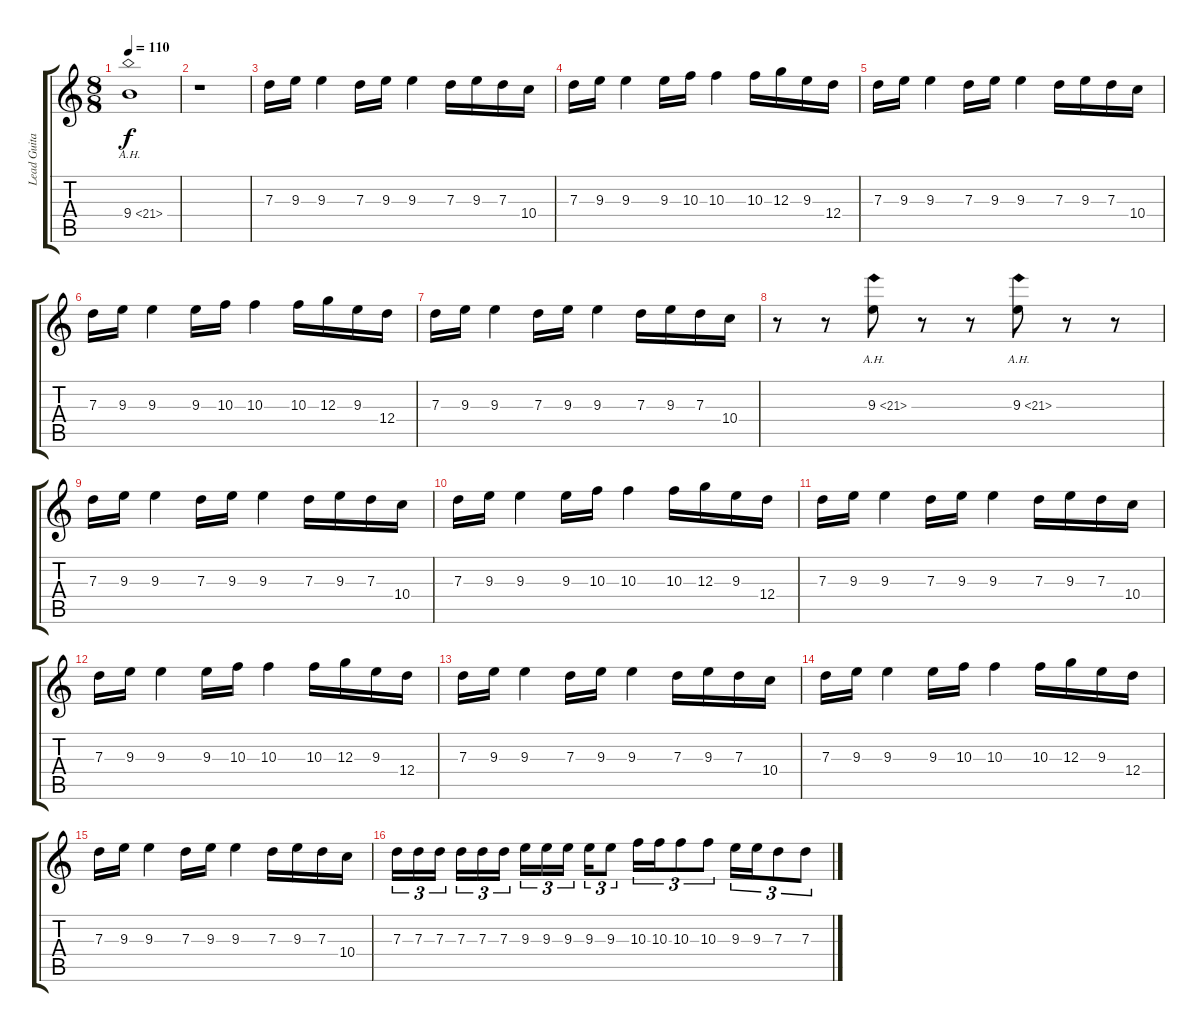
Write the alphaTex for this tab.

\track ("Lead Guitar 1" "Lead Guita") {instrument distortionguitar}
\staff {score tabs}
\tuning (E4 B3 G3 D3 A2 D2) {hide}
\ts (8 8)
\tempo 110
\clef g2
\ks c
9.4{ah 12}.1{dy f} |
r.1 |
7.3.16 9.3.16 9.3.4 7.3.16 9.3.16 9.3.4 7.3.16 9.3.16 7.3.16 10.4.16 |
7.3.16 9.3.16 9.3.4 9.3.16 10.3.16 10.3.4 10.3.16 12.3.16 9.3.16 12.4.16 |
7.3.16 9.3.16 9.3.4 7.3.16 9.3.16 9.3.4 7.3.16 9.3.16 7.3.16 10.4.16 |
7.3.16 9.3.16 9.3.4 9.3.16 10.3.16 10.3.4 10.3.16 12.3.16 9.3.16 12.4.16 |
7.3.16 9.3.16 9.3.4 7.3.16 9.3.16 9.3.4 7.3.16 9.3.16 7.3.16 10.4.16 |
r.8 r.8 9.3{ah 12}.8 r.8 r.8 9.3{ah 12}.8 r.8 r.8 |
7.3.16 9.3.16 9.3.4 7.3.16 9.3.16 9.3.4 7.3.16 9.3.16 7.3.16 10.4.16 |
7.3.16 9.3.16 9.3.4 9.3.16 10.3.16 10.3.4 10.3.16 12.3.16 9.3.16 12.4.16 |
7.3.16 9.3.16 9.3.4 7.3.16 9.3.16 9.3.4 7.3.16 9.3.16 7.3.16 10.4.16 |
7.3.16 9.3.16 9.3.4 9.3.16 10.3.16 10.3.4 10.3.16 12.3.16 9.3.16 12.4.16 |
7.3.16 9.3.16 9.3.4 7.3.16 9.3.16 9.3.4 7.3.16 9.3.16 7.3.16 10.4.16 |
7.3.16 9.3.16 9.3.4 9.3.16 10.3.16 10.3.4 10.3.16 12.3.16 9.3.16 12.4.16 |
7.3.16 9.3.16 9.3.4 7.3.16 9.3.16 9.3.4 7.3.16 9.3.16 7.3.16 10.4.16 |
7.3.16{tu (3 2)} 7.3.16{tu (3 2)} 7.3.16{tu (3 2)} 7.3.16{tu (3 2)} 7.3.16{tu (3 2)} 7.3.16{tu (3 2)} 9.3.16{tu (3 2)} 9.3.16{tu (3 2)} 9.3.16{tu (3 2)} 9.3.16{tu (3 2)} 9.3.8{tu (3 2)} 10.3.16{tu (3 2)} 10.3.16{tu (3 2)} 10.3.8{tu (3 2)} 10.3.8{tu (3 2)} 9.3.16{tu (3 2)} 9.3.16{tu (3 2)} 7.3.8{tu (3 2)} 7.3.8{tu (3 2)}
